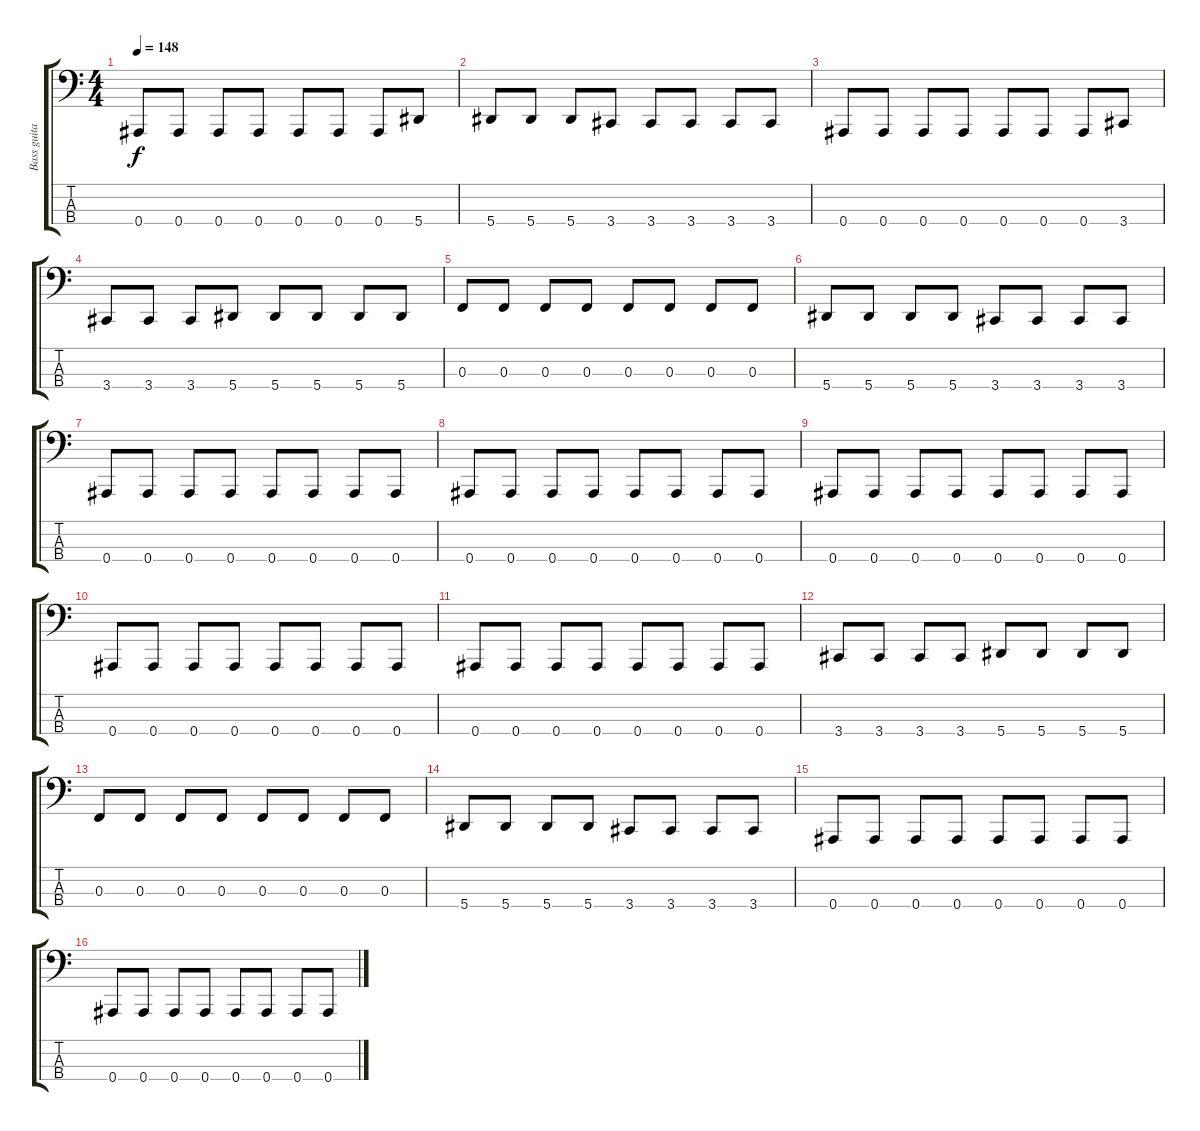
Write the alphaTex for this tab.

\track ("Bass guitar" "Bass guita") {instrument electricbasspick}
\staff {score tabs}
\tuning (Eb2 Bb1 F1 Bb0) {hide}
\ts (4 4)
\tempo 148
\clef f4
\ks c
0.4.8{dy f} 0.4.8 0.4.8 0.4.8 0.4.8 0.4.8 0.4.8 5.4.8 |
5.4.8 5.4.8 5.4.8 3.4.8 3.4.8 3.4.8 3.4.8 3.4.8 |
0.4.8 0.4.8 0.4.8 0.4.8 0.4.8 0.4.8 0.4.8 3.4.8 |
3.4.8 3.4.8 3.4.8 5.4.8 5.4.8 5.4.8 5.4.8 5.4.8 |
0.3.8 0.3.8 0.3.8 0.3.8 0.3.8 0.3.8 0.3.8 0.3.8 |
5.4.8 5.4.8 5.4.8 5.4.8 3.4.8 3.4.8 3.4.8 3.4.8 |
0.4.8 0.4.8 0.4.8 0.4.8 0.4.8 0.4.8 0.4.8 0.4.8 |
0.4.8 0.4.8 0.4.8 0.4.8 0.4.8 0.4.8 0.4.8 0.4.8 |
0.4.8 0.4.8 0.4.8 0.4.8 0.4.8 0.4.8 0.4.8 0.4.8 |
0.4.8 0.4.8 0.4.8 0.4.8 0.4.8 0.4.8 0.4.8 0.4.8 |
0.4.8 0.4.8 0.4.8 0.4.8 0.4.8 0.4.8 0.4.8 0.4.8 |
3.4.8 3.4.8 3.4.8 3.4.8 5.4.8 5.4.8 5.4.8 5.4.8 |
0.3.8 0.3.8 0.3.8 0.3.8 0.3.8 0.3.8 0.3.8 0.3.8 |
5.4.8 5.4.8 5.4.8 5.4.8 3.4.8 3.4.8 3.4.8 3.4.8 |
0.4.8 0.4.8 0.4.8 0.4.8 0.4.8 0.4.8 0.4.8 0.4.8 |
0.4.8 0.4.8 0.4.8 0.4.8 0.4.8 0.4.8 0.4.8 0.4.8
